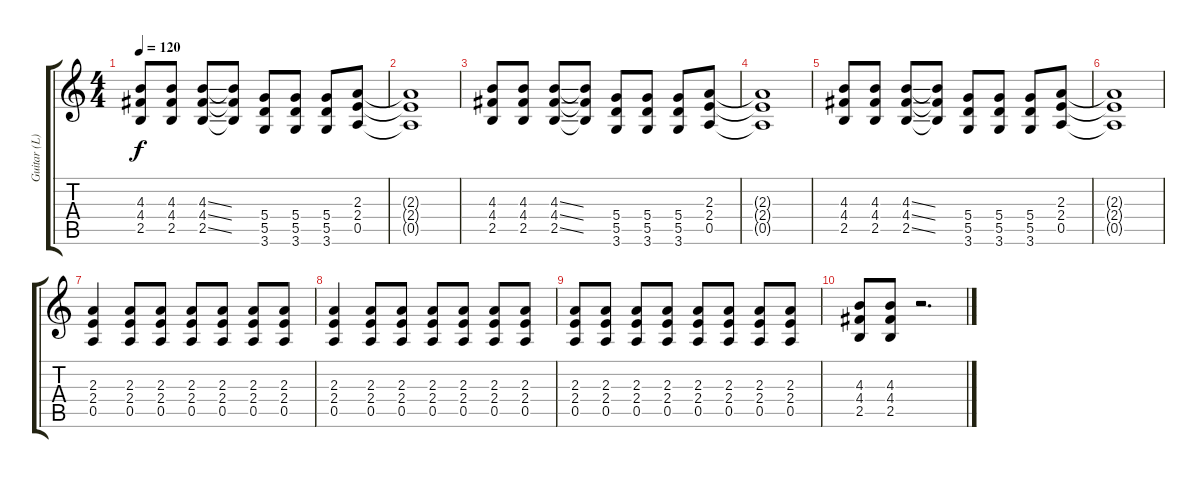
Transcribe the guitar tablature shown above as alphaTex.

\track ("Guitar (L)" "Guitar (L)") {instrument distortionguitar}
\staff {score tabs}
\tuning (E4 B3 G3 D3 A2 E2) {hide}
\ts (4 4)
\tempo 120
\clef g2
\ks c
(4.3 4.4 2.5).8{dy f} (4.3 4.4 2.5).8 (4.3{ss} 4.4{ss} 2.5{ss}).8 (4.3{t} 4.4{t} 2.5{t}).8 (5.4 5.5 3.6).8 (5.4 5.5 3.6).8 (5.4 5.5 3.6).8 (2.3 2.4 0.5).8 |
(2.3{t} 2.4{t} 0.5{t}).1 |
(4.3 4.4 2.5).8 (4.3 4.4 2.5).8 (4.3{ss} 4.4{ss} 2.5{ss}).8 (4.3{t} 4.4{t} 2.5{t}).8 (5.4 5.5 3.6).8 (5.4 5.5 3.6).8 (5.4 5.5 3.6).8 (2.3 2.4 0.5).8 |
(2.3{t} 2.4{t} 0.5{t}).1 |
(4.3 4.4 2.5).8 (4.3 4.4 2.5).8 (4.3{ss} 4.4{ss} 2.5{ss}).8 (4.3{t} 4.4{t} 2.5{t}).8 (5.4 5.5 3.6).8 (5.4 5.5 3.6).8 (5.4 5.5 3.6).8 (2.3 2.4 0.5).8 |
(2.3{t} 2.4{t} 0.5{t}).1 |
(2.3 2.4 0.5).4 (2.3 2.4 0.5).8 (2.3 2.4 0.5).8 (2.3 2.4 0.5).8 (2.3 2.4 0.5).8 (2.3 2.4 0.5).8 (2.3 2.4 0.5).8 |
(2.3 2.4 0.5).4 (2.3 2.4 0.5).8 (2.3 2.4 0.5).8 (2.3 2.4 0.5).8 (2.3 2.4 0.5).8 (2.3 2.4 0.5).8 (2.3 2.4 0.5).8 |
(2.3 2.4 0.5).8 (2.3 2.4 0.5).8 (2.3 2.4 0.5).8 (2.3 2.4 0.5).8 (2.3 2.4 0.5).8 (2.3 2.4 0.5).8 (2.3 2.4 0.5).8 (2.3 2.4 0.5).8 |
(4.3 4.4 2.5).8 (4.3 4.4 2.5).8 r.2{d}
